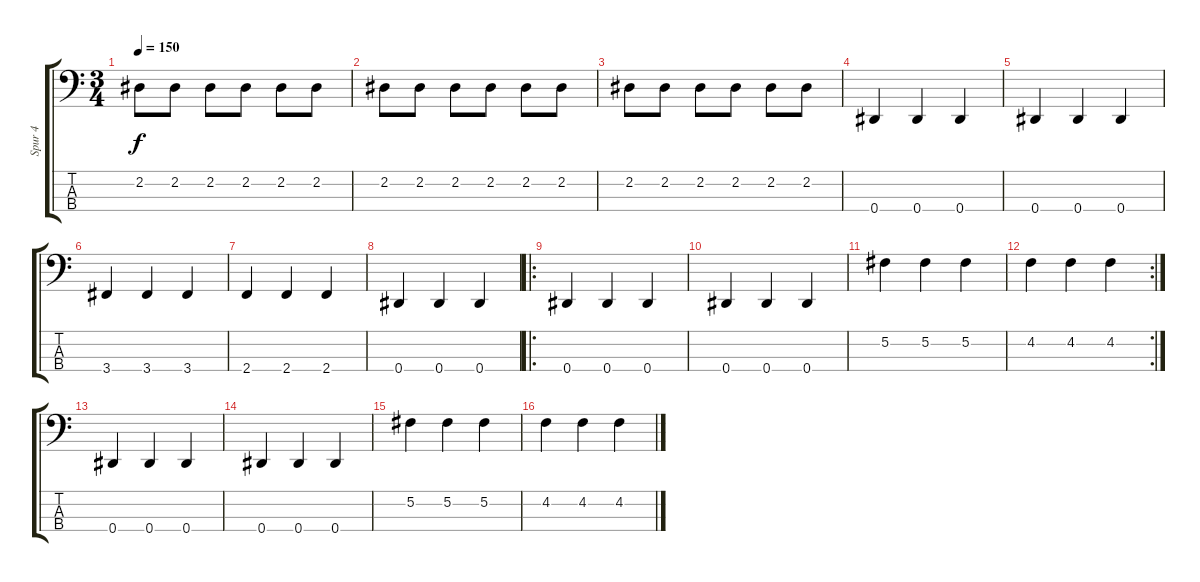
\track ("Spur 4" "Spur 4") {instrument electricbassfinger}
\staff {score tabs}
\tuning (Gb2 Db2 Ab1 Eb1) {hide}
\ts (3 4)
\tempo 150
\clef f4
\ks c
2.2.8{dy f} 2.2.8 2.2.8 2.2.8 2.2.8 2.2.8 |
2.2.8 2.2.8 2.2.8 2.2.8 2.2.8 2.2.8 |
2.2.8 2.2.8 2.2.8 2.2.8 2.2.8 2.2.8 |
0.4.4 0.4.4 0.4.4 |
0.4.4 0.4.4 0.4.4 |
3.4.4 3.4.4 3.4.4 |
2.4.4 2.4.4 2.4.4 |
0.4.4 0.4.4 0.4.4 |
\ro
0.4.4 0.4.4 0.4.4 |
0.4.4 0.4.4 0.4.4 |
5.2.4 5.2.4 5.2.4 |
\rc 2
4.2.4 4.2.4 4.2.4 |
0.4.4 0.4.4 0.4.4 |
0.4.4 0.4.4 0.4.4 |
5.2.4 5.2.4 5.2.4 |
4.2.4{volume 0} 4.2.4 4.2.4
